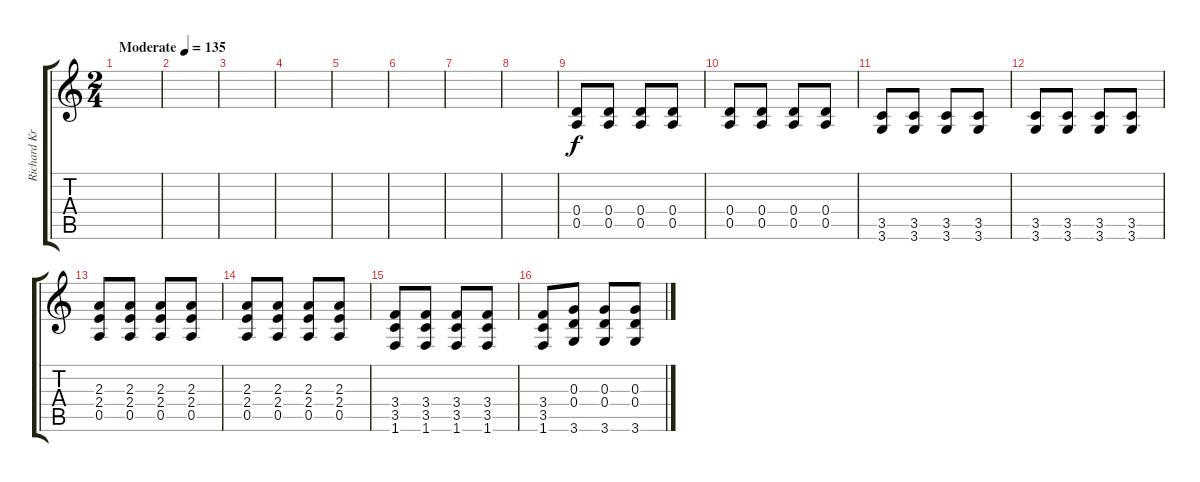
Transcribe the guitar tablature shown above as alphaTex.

\track ("Richard Kruspe / Main Guitar" "Richard Kr") {instrument distortionguitar}
\staff {score tabs}
\tuning (E4 B3 G3 D3 A2 E2) {hide}
\ts (2 4)
\tempo (135 "Moderate")
\clef g2
\ks c
|
|
|
|
|
|
|
|
(0.4 0.5).8 (0.4 0.5).8 (0.4 0.5).8 (0.4 0.5).8 |
(0.4 0.5).8 (0.4 0.5).8 (0.4 0.5).8 (0.4 0.5).8 |
(3.5 3.6).8 (3.5 3.6).8 (3.5 3.6).8 (3.5 3.6).8 |
(3.5 3.6).8 (3.5 3.6).8 (3.5 3.6).8 (3.5 3.6).8 |
(2.3 2.4 0.5).8 (2.3 2.4 0.5).8 (2.3 2.4 0.5).8 (2.3 2.4 0.5).8 |
(2.3 2.4 0.5).8 (2.3 2.4 0.5).8 (2.3 2.4 0.5).8 (2.3 2.4 0.5).8 |
(3.4 3.5 1.6).8 (3.4 3.5 1.6).8 (3.4 3.5 1.6).8 (3.4 3.5 1.6).8 |
(3.4 3.5 1.6).8 (0.3 0.4 3.6).8 (0.3 0.4 3.6).8 (0.3 0.4 3.6).8
